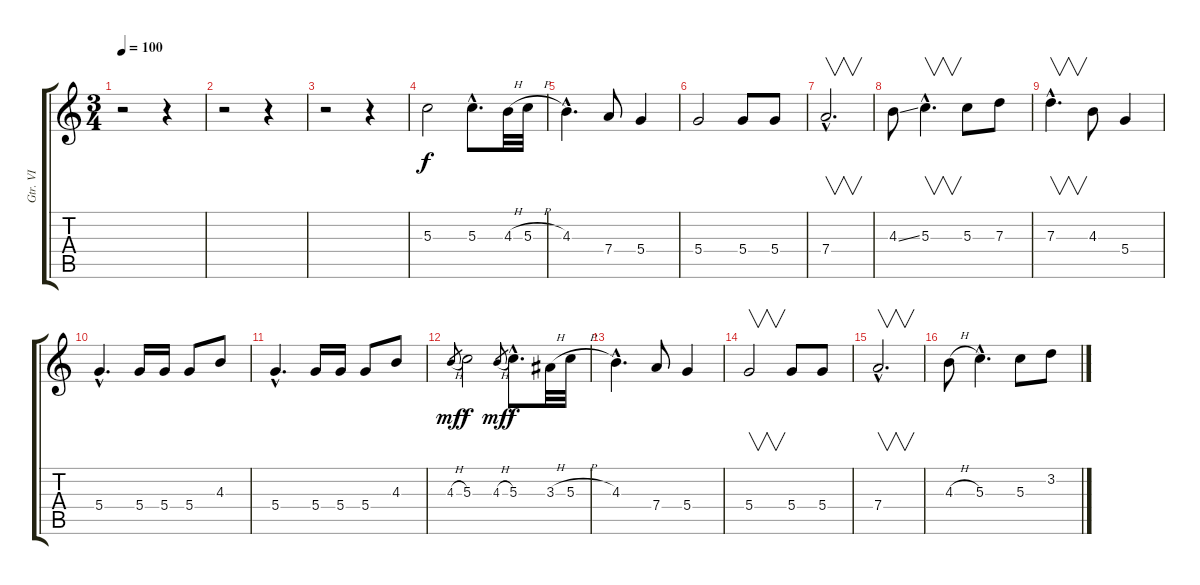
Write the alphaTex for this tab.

\track ("Gtr. VI" "Gtr. VI") {instrument distortionguitar}
\staff {score tabs}
\tuning (E4 B3 G3 D3 A2 E2) {hide}
\ts (3 4)
\tempo 100
\clef g2
\ks c
r.2{dy f} r.4 |
r.2 r.4 |
r.2 r.4 |
5.3.2 5.3{hac}.8{d} 4.3{h}.32 5.3{h}.32 |
4.3{hac}.4{d} 7.4.8 5.4.4 |
5.4.2 5.4.8 5.4.8 |
7.4{hac}.2{v d} |
4.3{ss}.8 5.3{hac}.4{v d} 5.3.8 7.3.8 |
7.3{hac}.4{v d} 4.3.8 5.4.4 |
5.4{hac}.4{d} 5.4.16 5.4.16 5.4.8 4.3.8 |
5.4{hac}.4{d} 5.4.16 5.4.16 5.4.8 4.3.8 |
4.3{h}.8{gr dy mf} 5.3.2{dy f} 4.3{h}.8{gr dy mf} 5.3{hac}.8{d dy f} 3.3{h}.32 5.3{h}.32 |
4.3{hac}.4{d} 7.4.8 5.4.4 |
5.4.2{v} 5.4.8 5.4.8 |
7.4{hac}.2{v d} |
4.3{h}.8 5.3{hac}.4{d} 5.3.8 3.2.8
